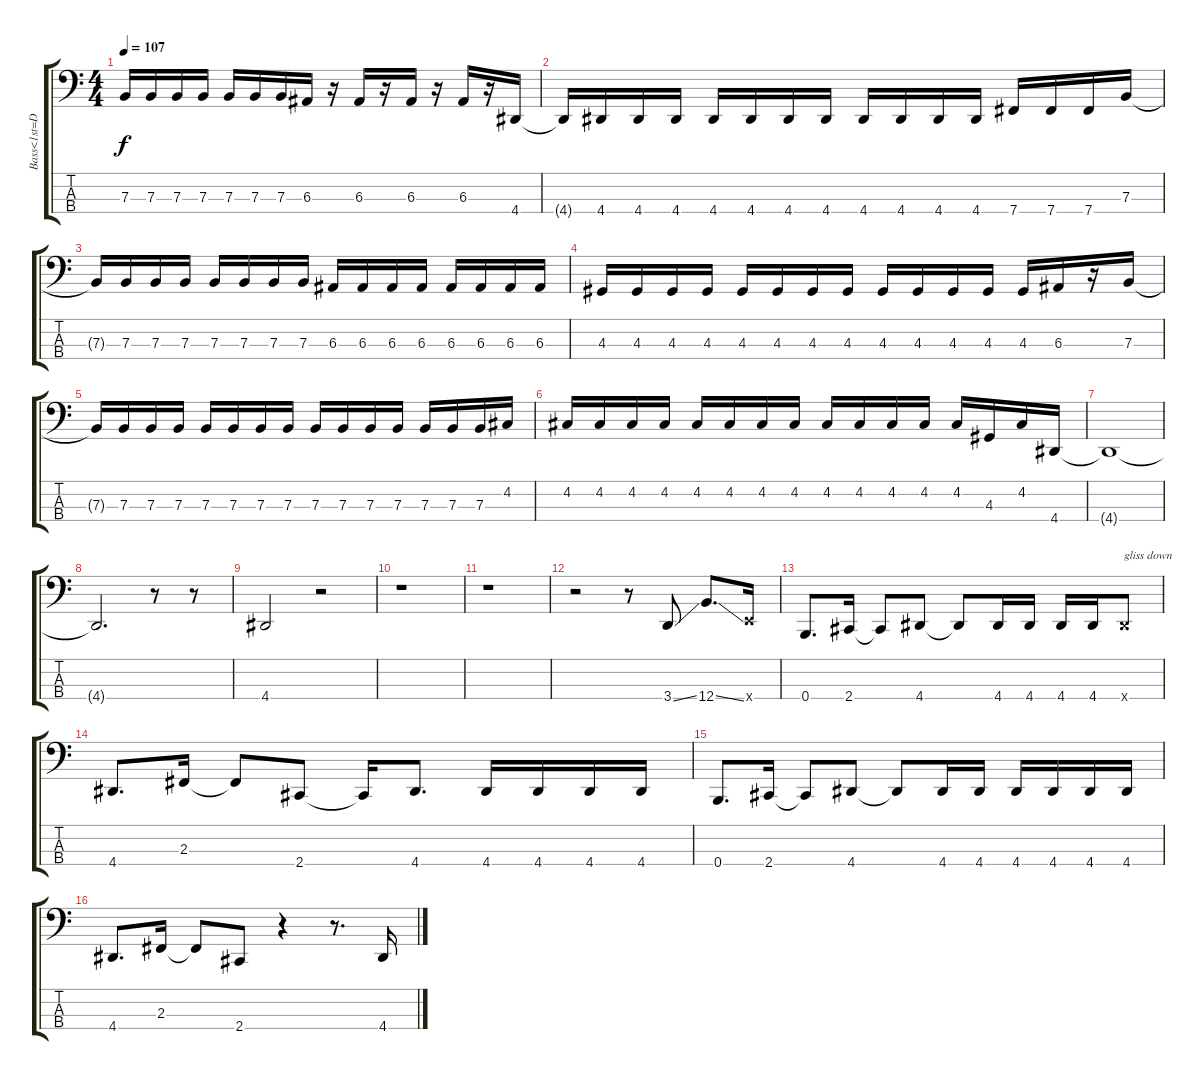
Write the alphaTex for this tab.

\track ("Bass<1st=D, 2nd=A, 3rd=E, 4th=B>" "Bass<1st=D") {instrument electricbassfinger}
\staff {score tabs}
\tuning (D2 A1 E1 B0) {hide}
\ts (4 4)
\tempo 107
\clef f4
\ks c
7.3{t}.16{dy f} 7.3.16 7.3.16 7.3.16 7.3.16 7.3.16 7.3.16 6.3.16 r.16 6.3.16 r.16 6.3.16 r.16 6.3.16 r.16 4.4.16 |
4.4{t}.16 4.4.16 4.4.16 4.4.16 4.4.16 4.4.16 4.4.16 4.4.16 4.4.16 4.4.16 4.4.16 4.4.16 7.4.16 7.4.16 7.4.16 7.3.16 |
7.3{t}.16 7.3.16 7.3.16 7.3.16 7.3.16 7.3.16 7.3.16 7.3.16 6.3.16 6.3.16 6.3.16 6.3.16 6.3.16 6.3.16 6.3.16 6.3.16 |
4.3.16 4.3.16 4.3.16 4.3.16 4.3.16 4.3.16 4.3.16 4.3.16 4.3.16 4.3.16 4.3.16 4.3.16 4.3.16 6.3.16 r.16 7.3.16 |
7.3{t}.16 7.3.16 7.3.16 7.3.16 7.3.16 7.3.16 7.3.16 7.3.16 7.3.16 7.3.16 7.3.16 7.3.16 7.3.16 7.3.16 7.3.16 4.2.16 |
4.2.16 4.2.16 4.2.16 4.2.16 4.2.16 4.2.16 4.2.16 4.2.16 4.2.16 4.2.16 4.2.16 4.2.16 4.2.16 4.3.16 4.2.16 4.4.16 |
4.4{t}.1 |
4.4{t}.2{d} r.8 r.8 |
4.4.2 r.2 |
r.1 |
r.1 |
r.2 r.8 3.4{ss}.8 12.4{ss}.8{d} 5.4{x}.16 |
0.4.8{d} 2.4.16 2.4{t}.8 4.4.8 4.4{t}.8 4.4.16 4.4.16 4.4.16 4.4.16 4.4{x}.8{txt "gliss down"} |
4.4.8{d} 2.3.16 2.3{t}.8 2.4.8 2.4{t}.16 4.4.8{d} 4.4.16 4.4.16 4.4.16 4.4.16 |
0.4.8{d} 2.4.16 2.4{t}.8 4.4.8 4.4{t}.8 4.4.16 4.4.16 4.4.16 4.4.16 4.4.16 4.4.16 |
4.4.8{d} 2.3.16 2.3{t}.8 2.4.8 r.4 r.8{d} 4.4.16
